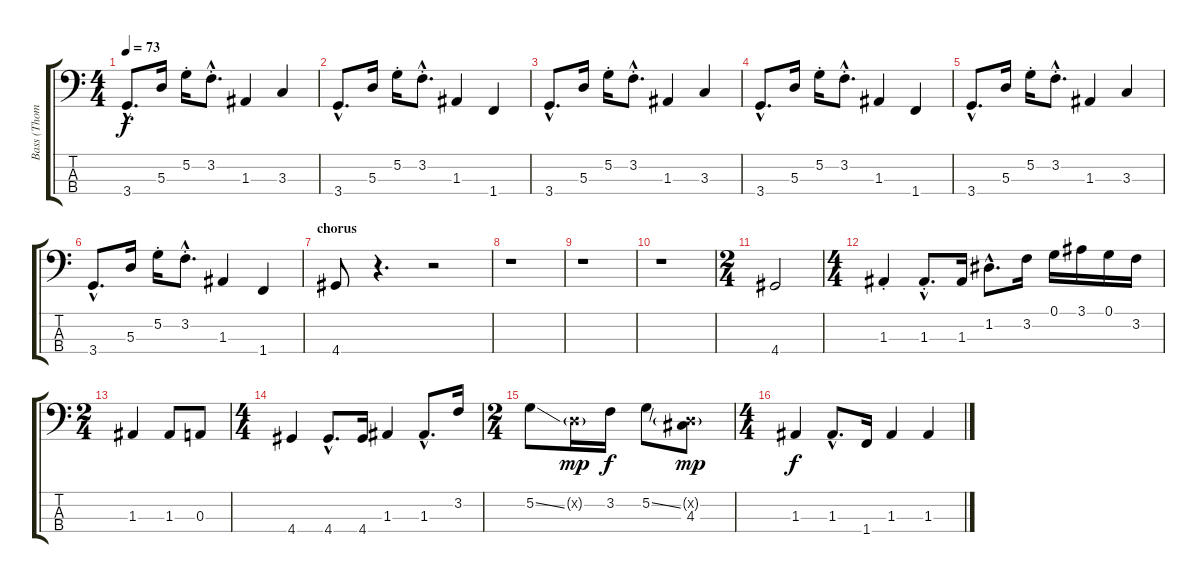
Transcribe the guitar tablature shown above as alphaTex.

\track ("Bass (Thompson)" "Bass (Thom") {instrument electricbassfinger}
\staff {score tabs}
\tuning (G2 D2 A1 E1) {hide}
\ts (4 4)
\tempo 73
\clef f4
\ks c
3.4{hac}.8{d dy f} 5.3.16 5.2{st}.16 3.2{hac st}.8{d} 1.3.4 3.3.4 |
3.4{hac}.8{d} 5.3.16 5.2{st}.16 3.2{hac st}.8{d} 1.3.4 1.4.4 |
3.4{hac}.8{d} 5.3.16 5.2{st}.16 3.2{hac st}.8{d} 1.3.4 3.3.4 |
3.4{hac}.8{d} 5.3.16 5.2{st}.16 3.2{hac st}.8{d} 1.3.4 1.4.4 |
3.4{hac}.8{d} 5.3.16 5.2{st}.16 3.2{hac st}.8{d} 1.3.4 3.3.4 |
3.4{hac}.8{d} 5.3.16 5.2{st}.16 3.2{hac st}.8{d} 1.3.4 1.4.4 |
\section ("" "chorus")
4.4.8 r.4{d} r.2 |
r.1 |
r.1 |
r.1 |
\ts (2 4)
4.4.2 |
\ts (4 4)
1.3{st}.4 1.3{hac st}.8{d} 1.3.16 1.2{hac}.8{d} 3.2.16 0.1.16 3.1.16 0.1.16 3.2.16 |
\ts (2 4)
1.3.4 1.3.8 0.3.8 |
\ts (4 4)
4.4.4 4.4{hac}.8{d} 4.4.16 1.3.4 1.3{hac}.8{d} 3.2.16 |
\ts (2 4)
5.2{ss}.8 0.2{g x}.16{dy mp} 3.2.16{dy f} 5.2{ss}.8 (0.2{g x} 4.3).8{dy mp} |
\ts (4 4)
1.3.4{dy f} 1.3{hac}.8{d} 1.4.16 1.3.4 1.3.4
